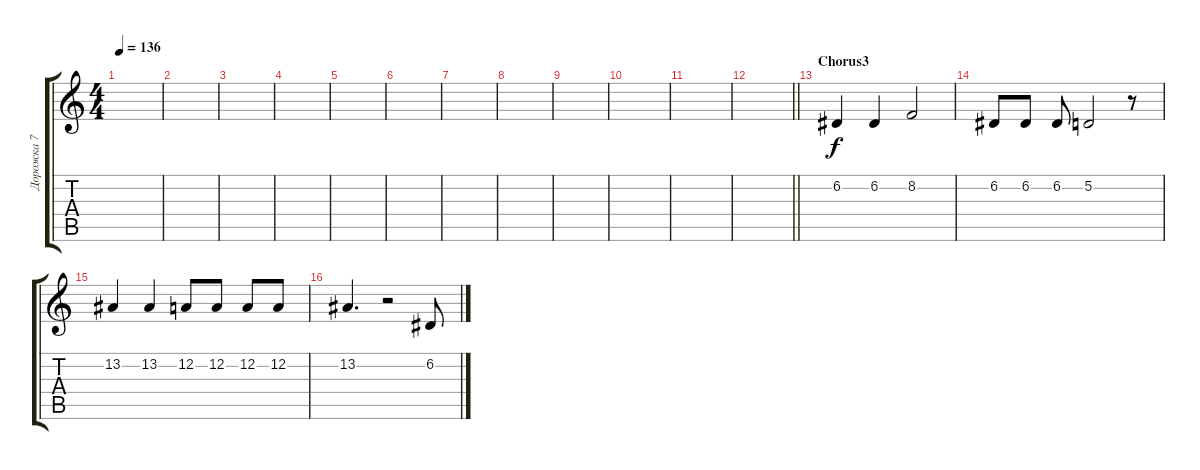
\track ("Дорожка 7" "Дорожка 7") {instrument cello}
\staff {score tabs}
\tuning (D4 A3 F3 C3 G2 D2) {hide}
\ts (4 4)
\tempo 136
\clef g2
\ks c
|
|
|
|
|
|
|
|
|
|
|
\barLineRight lightlight
|
\section ("" "Chorus3")
6.2.4 6.2.4 8.2.2 |
6.2.8 6.2.8 6.2.8 5.2.2 r.8 |
13.2.4 13.2.4 12.2.8 12.2.8 12.2.8 12.2.8 |
13.2.4{d} r.2 6.2.8
